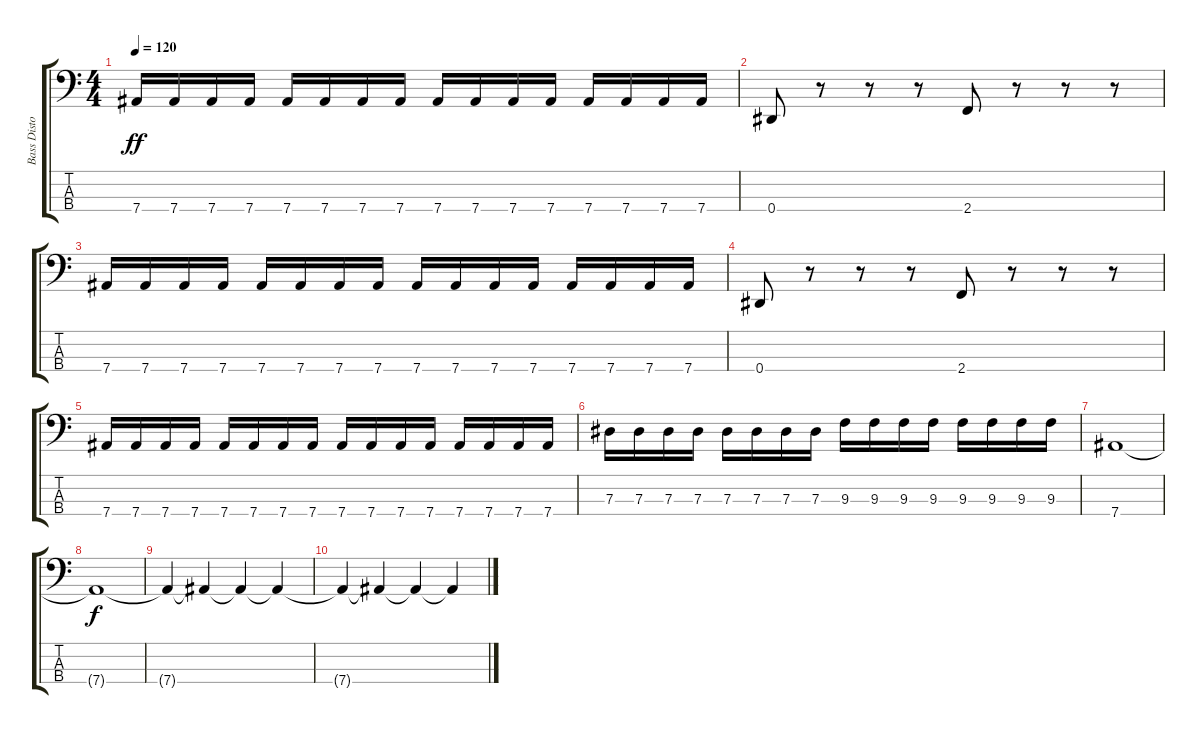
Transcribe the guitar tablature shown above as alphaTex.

\track ("Bass Distortion" "Bass Disto") {instrument distortionguitar}
\staff {score tabs}
\tuning (Gb2 Db2 Ab1 Eb1) {hide}
\ts (4 4)
\tempo 120
\clef f4
\ks c
7.4.16{dy ff} 7.4.16 7.4.16 7.4.16 7.4.16 7.4.16 7.4.16 7.4.16 7.4.16 7.4.16 7.4.16 7.4.16 7.4.16 7.4.16 7.4.16 7.4.16 |
0.4.8 r.8 r.8 r.8 2.4.8 r.8 r.8 r.8 |
7.4.16 7.4.16 7.4.16 7.4.16 7.4.16 7.4.16 7.4.16 7.4.16 7.4.16 7.4.16 7.4.16 7.4.16 7.4.16 7.4.16 7.4.16 7.4.16 |
0.4.8 r.8 r.8 r.8 2.4.8 r.8 r.8 r.8 |
7.4.16 7.4.16 7.4.16 7.4.16 7.4.16 7.4.16 7.4.16 7.4.16 7.4.16 7.4.16 7.4.16 7.4.16 7.4.16 7.4.16 7.4.16 7.4.16 |
7.3.16 7.3.16 7.3.16 7.3.16 7.3.16 7.3.16 7.3.16 7.3.16 9.3.16 9.3.16 9.3.16 9.3.16 9.3.16 9.3.16 9.3.16 9.3.16 |
7.4.1 |
7.4{t}.1{dy f} |
7.4{t}.4 7.4{t}.4 7.4{t}.4 7.4{t}.4 |
7.4{t}.4 7.4{t}.4 7.4{t}.4 7.4{t}.4
